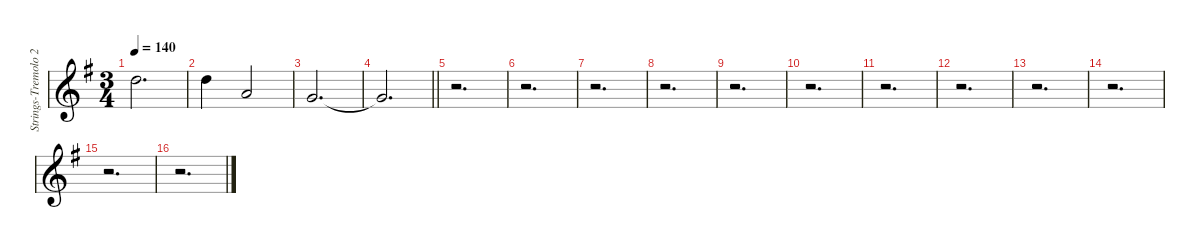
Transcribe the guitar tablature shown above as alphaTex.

\defaultSystemsLayout 8
\hideDynamics
\bracketExtendMode groupsimilarinstruments
\firstSystemTrackNameMode fullname
\otherSystemsTrackNameOrientation horizontal
\track ("Strings-Tremolo 2" "vln.") {defaultSystemsLayout 8 instrument tremolostrings}
\staff {score}
\tuning (E4 B3 G3 D3 A2 E2)
\ts (3 4)
\tempo 140
\clef g2
\ks g
10.1{acc forcenatural}.2{d dy f beam Down} |
10.1{acc forcenatural}.4{beam Down} 5.1{acc forcenatural}.2{beam Up} |
3.1{acc forcenatural}.2{d beam Up} |
\barLineRight lightlight
3.1{t acc forcenatural}.2{d beam Up} |
r.2{d beam Down} |
r.2{d beam Down} |
r.2{d beam Down} |
r.2{d beam Down} |
r.2{d beam Down} |
r.2{d beam Down} |
r.2{d beam Down} |
r.2{d beam Down} |
r.2{d beam Down} |
r.2{d beam Down} |
r.2{d beam Down} |
r.2{d beam Down}
